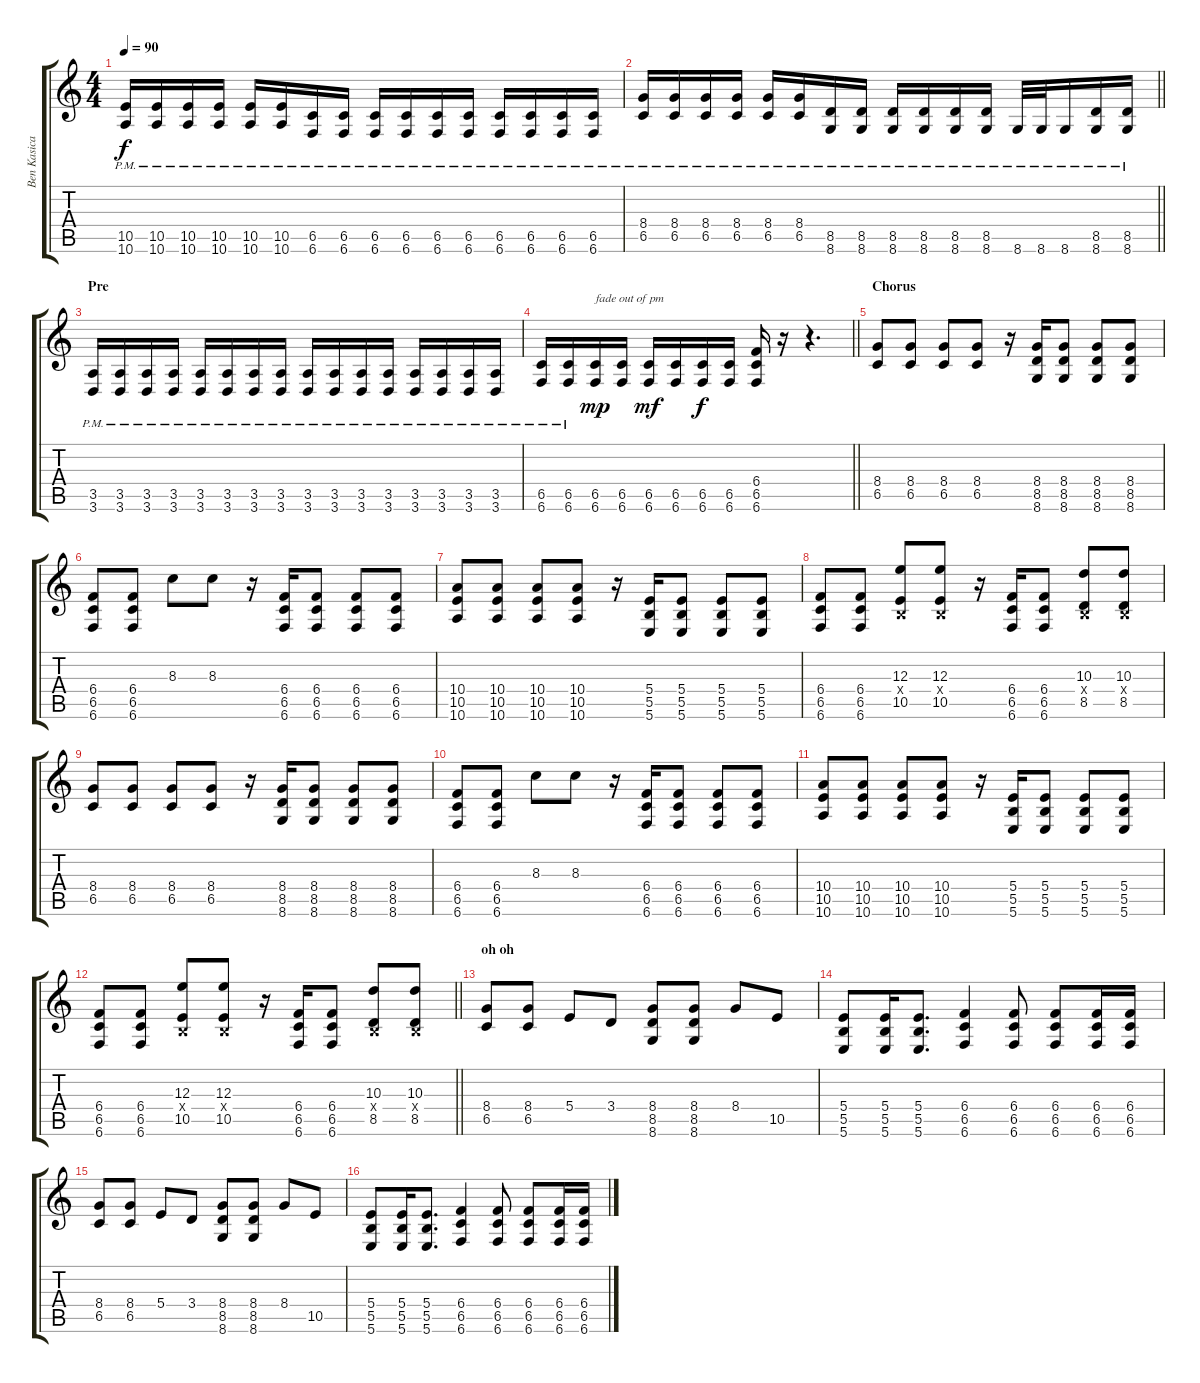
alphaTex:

\track ("Ben Kasica" "Ben Kasica") {instrument overdrivenguitar}
\staff {score tabs}
\tuning (Db4 Ab3 E3 B2 Gb2 B1) {hide}
\ts (4 4)
\tempo 90
\clef g2
\ks c
(10.5{pm} 10.6{pm}).16{dy f} (10.5{pm} 10.6{pm}).16 (10.5{pm} 10.6{pm}).16 (10.5{pm} 10.6{pm}).16 (10.5{pm} 10.6{pm}).16 (10.5{pm} 10.6{pm}).16 (6.5{pm} 6.6{pm}).16 (6.5{pm} 6.6{pm}).16 (6.5{pm} 6.6{pm}).16 (6.5{pm} 6.6{pm}).16 (6.5{pm} 6.6{pm}).16 (6.5{pm} 6.6{pm}).16 (6.5{pm} 6.6{pm}).16 (6.5{pm} 6.6{pm}).16 (6.5{pm} 6.6{pm}).16 (6.5{pm} 6.6{pm}).16 |
\barLineRight lightlight
(8.4{pm} 6.5{pm}).16 (8.4{pm} 6.5{pm}).16 (8.4{pm} 6.5{pm}).16 (8.4{pm} 6.5{pm}).16 (8.4{pm} 6.5{pm}).16 (8.4{pm} 6.5{pm}).16 (8.5{pm} 8.6{pm}).16 (8.5{pm} 8.6{pm}).16 (8.5{pm} 8.6{pm}).16 (8.5{pm} 8.6{pm}).16 (8.5{pm} 8.6{pm}).16 (8.5{pm} 8.6{pm}).16 8.6{pm}.32 8.6{pm}.32 8.6{pm}.16 (8.5{pm} 8.6{pm}).16 (8.5{pm} 8.6{pm}).16 |
\section ("" "Pre")
(3.5{pm} 3.6{pm}).16 (3.5{pm} 3.6{pm}).16 (3.5{pm} 3.6{pm}).16 (3.5{pm} 3.6{pm}).16 (3.5{pm} 3.6{pm}).16 (3.5{pm} 3.6{pm}).16 (3.5{pm} 3.6{pm}).16 (3.5{pm} 3.6{pm}).16 (3.5{pm} 3.6{pm}).16 (3.5{pm} 3.6{pm}).16 (3.5{pm} 3.6{pm}).16 (3.5{pm} 3.6{pm}).16 (3.5{pm} 3.6{pm}).16 (3.5{pm} 3.6{pm}).16 (3.5{pm} 3.6{pm}).16 (3.5{pm} 3.6{pm}).16 |
\barLineRight lightlight
(6.5{pm} 6.6{pm}).16 (6.5{pm} 6.6{pm}).16 (6.5 6.6).16{txt "fade out of pm" dy mp} (6.5 6.6).16 (6.5 6.6).16{dy mf} (6.5 6.6).16 (6.5 6.6).16{dy f} (6.5 6.6).16 (6.4 6.5 6.6).16 r.16 r.4{d} |
\section ("" "Chorus")
(8.4 6.5).8 (8.4 6.5).8 (8.4 6.5).8 (8.4 6.5).8 r.16 (8.4 8.5 8.6).16 (8.4 8.5 8.6).8 (8.4 8.5 8.6).8 (8.4 8.5 8.6).8 |
(6.4 6.5 6.6).8 (6.4 6.5 6.6).8 8.3.8 8.3.8 r.16 (6.4 6.5 6.6).16 (6.4 6.5 6.6).8 (6.4 6.5 6.6).8 (6.4 6.5 6.6).8 |
(10.4 10.5 10.6).8 (10.4 10.5 10.6).8 (10.4 10.5 10.6).8 (10.4 10.5 10.6).8 r.16 (5.4 5.5 5.6).16 (5.4 5.5 5.6).8 (5.4 5.5 5.6).8 (5.4 5.5 5.6).8 |
(6.4 6.5 6.6).8 (6.4 6.5 6.6).8 (12.3 0.4{x} 10.5).8 (12.3 0.4{x} 10.5).8 r.16 (6.4 6.5 6.6).16 (6.4 6.5 6.6).8 (10.3 0.4{x} 8.5).8 (10.3 0.4{x} 8.5).8 |
(8.4 6.5).8 (8.4 6.5).8 (8.4 6.5).8 (8.4 6.5).8 r.16 (8.4 8.5 8.6).16 (8.4 8.5 8.6).8 (8.4 8.5 8.6).8 (8.4 8.5 8.6).8 |
(6.4 6.5 6.6).8 (6.4 6.5 6.6).8 8.3.8 8.3.8 r.16 (6.4 6.5 6.6).16 (6.4 6.5 6.6).8 (6.4 6.5 6.6).8 (6.4 6.5 6.6).8 |
(10.4 10.5 10.6).8 (10.4 10.5 10.6).8 (10.4 10.5 10.6).8 (10.4 10.5 10.6).8 r.16 (5.4 5.5 5.6).16 (5.4 5.5 5.6).8 (5.4 5.5 5.6).8 (5.4 5.5 5.6).8 |
\barLineRight lightlight
(6.4 6.5 6.6).8 (6.4 6.5 6.6).8 (12.3 0.4{x} 10.5).8 (12.3 0.4{x} 10.5).8 r.16 (6.4 6.5 6.6).16 (6.4 6.5 6.6).8 (10.3 0.4{x} 8.5).8 (10.3 0.4{x} 8.5).8 |
\section ("" "oh oh")
(8.4 6.5).8 (8.4 6.5).8 5.4.8 3.4.8 (8.4 8.5 8.6).8 (8.4 8.5 8.6).8 8.4.8 10.5.8 |
(5.4 5.5 5.6).8 (5.4 5.5 5.6).16 (5.4 5.5 5.6).8{d} (6.4 6.5 6.6).4 (6.4 6.5 6.6).8 (6.4 6.5 6.6).8 (6.4 6.5 6.6).16 (6.4 6.5 6.6).16 |
(8.4 6.5).8 (8.4 6.5).8 5.4.8 3.4.8 (8.4 8.5 8.6).8 (8.4 8.5 8.6).8 8.4.8 10.5.8 |
(5.4 5.5 5.6).8 (5.4 5.5 5.6).16 (5.4 5.5 5.6).8{d} (6.4 6.5 6.6).4 (6.4 6.5 6.6).8 (6.4 6.5 6.6).8 (6.4 6.5 6.6).16 (6.4 6.5 6.6).16
